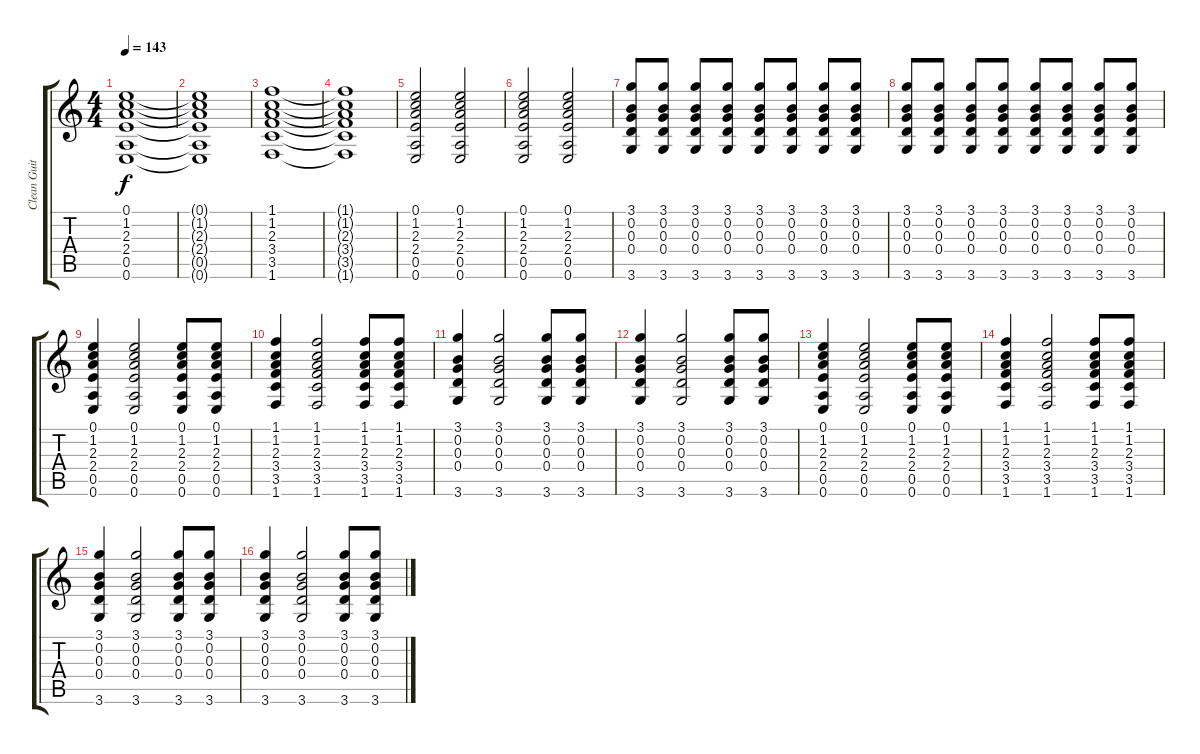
\track ("Clean Guitar" "Clean Guit") {instrument electricguitarclean}
\staff {score tabs}
\tuning (E4 B3 G3 D3 A2 E2) {hide}
\ts (4 4)
\tempo 143
\clef g2
\ks c
(0.1 1.2 2.3 2.4 0.5 0.6).1{dy f} |
(0.1{t} 1.2{t} 2.3{t} 2.4{t} 0.5{t} 0.6{t}).1 |
(1.1 1.2 2.3 3.4 3.5 1.6).1 |
(1.1{t} 1.2{t} 2.3{t} 3.4{t} 3.5{t} 1.6{t}).1 |
(0.1 1.2 2.3 2.4 0.5 0.6).2 (0.1 1.2 2.3 2.4 0.5 0.6).2 |
(0.1 1.2 2.3 2.4 0.5 0.6).2 (0.1 1.2 2.3 2.4 0.5 0.6).2 |
(3.1 0.2 0.3 0.4 3.6).8 (3.1 0.2 0.3 0.4 3.6).8 (3.1 0.2 0.3 0.4 3.6).8 (3.1 0.2 0.3 0.4 3.6).8 (3.1 0.2 0.3 0.4 3.6).8 (3.1 0.2 0.3 0.4 3.6).8 (3.1 0.2 0.3 0.4 3.6).8 (3.1 0.2 0.3 0.4 3.6).8 |
(3.1 0.2 0.3 0.4 3.6).8 (3.1 0.2 0.3 0.4 3.6).8 (3.1 0.2 0.3 0.4 3.6).8 (3.1 0.2 0.3 0.4 3.6).8 (3.1 0.2 0.3 0.4 3.6).8 (3.1 0.2 0.3 0.4 3.6).8 (3.1 0.2 0.3 0.4 3.6).8 (3.1 0.2 0.3 0.4 3.6).8 |
(0.1 1.2 2.3 2.4 0.5 0.6).4 (0.1 1.2 2.3 2.4 0.5 0.6).2 (0.1 1.2 2.3 2.4 0.5 0.6).8 (0.1 1.2 2.3 2.4 0.5 0.6).8 |
(1.1 1.2 2.3 3.4 3.5 1.6).4 (1.1 1.2 2.3 3.4 3.5 1.6).2 (1.1 1.2 2.3 3.4 3.5 1.6).8 (1.1 1.2 2.3 3.4 3.5 1.6).8 |
(3.1 0.2 0.3 0.4 3.6).4 (3.1 0.2 0.3 0.4 3.6).2 (3.1 0.2 0.3 0.4 3.6).8 (3.1 0.2 0.3 0.4 3.6).8 |
(3.1 0.2 0.3 0.4 3.6).4 (3.1 0.2 0.3 0.4 3.6).2 (3.1 0.2 0.3 0.4 3.6).8 (3.1 0.2 0.3 0.4 3.6).8 |
(0.1 1.2 2.3 2.4 0.5 0.6).4 (0.1 1.2 2.3 2.4 0.5 0.6).2 (0.1 1.2 2.3 2.4 0.5 0.6).8 (0.1 1.2 2.3 2.4 0.5 0.6).8 |
(1.1 1.2 2.3 3.4 3.5 1.6).4 (1.1 1.2 2.3 3.4 3.5 1.6).2 (1.1 1.2 2.3 3.4 3.5 1.6).8 (1.1 1.2 2.3 3.4 3.5 1.6).8 |
(3.1 0.2 0.3 0.4 3.6).4 (3.1 0.2 0.3 0.4 3.6).2 (3.1 0.2 0.3 0.4 3.6).8 (3.1 0.2 0.3 0.4 3.6).8 |
(3.1 0.2 0.3 0.4 3.6).4 (3.1 0.2 0.3 0.4 3.6).2 (3.1 0.2 0.3 0.4 3.6).8 (3.1 0.2 0.3 0.4 3.6).8
